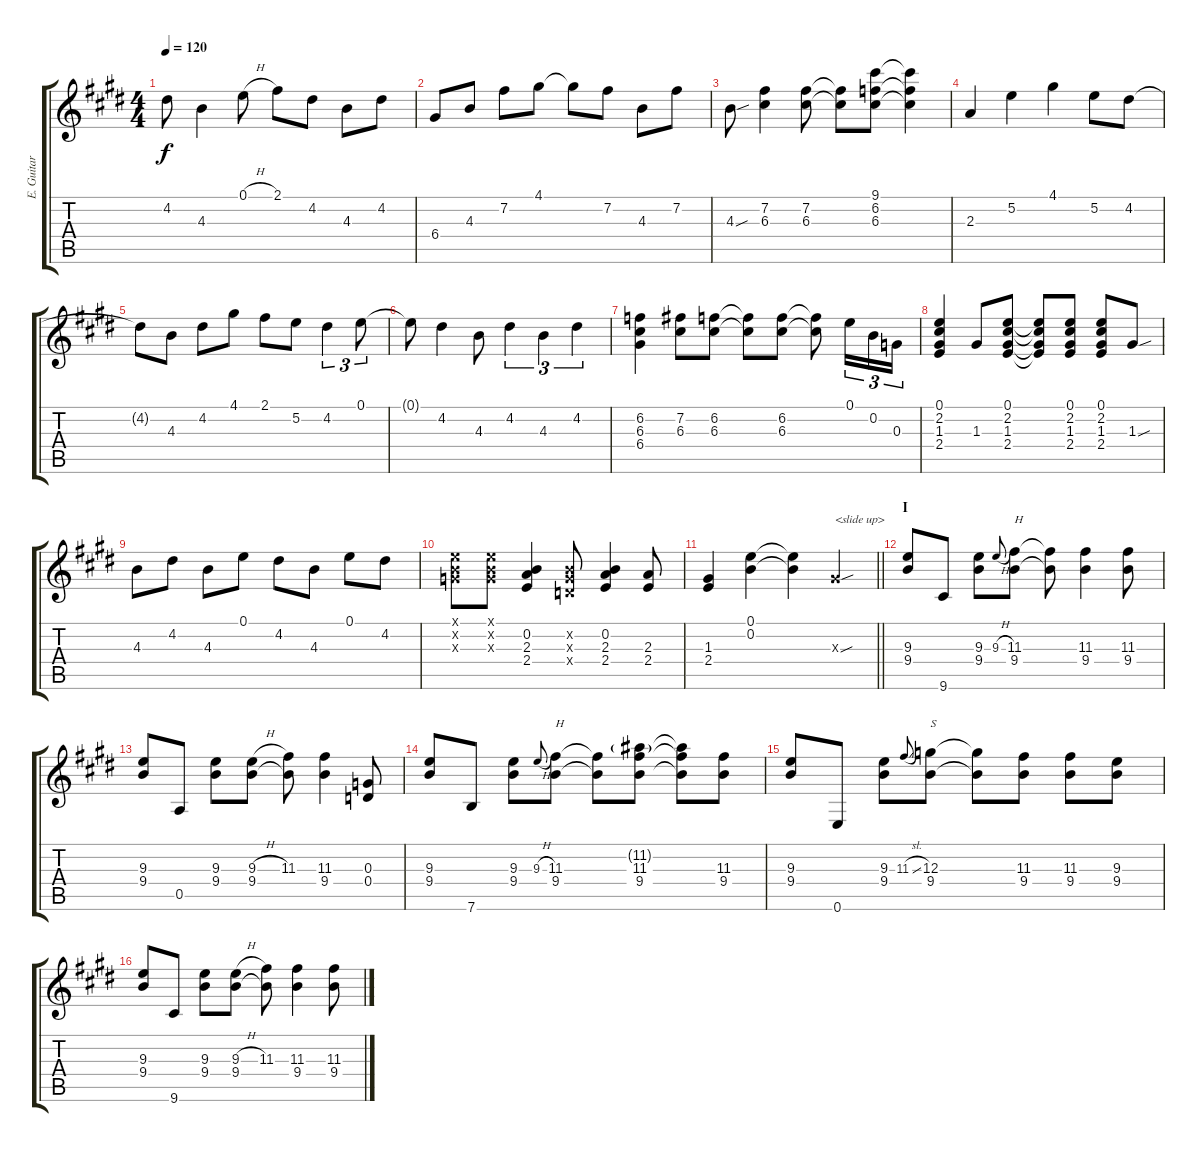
\track ("E. Guitar I" "E. Guitar ") {instrument electricguitarclean}
\staff {score tabs}
\tuning (E4 B3 G3 D3 A2 E2) {hide}
\ts (4 4)
\tempo 120
\clef g2
\ks e
4.2.8{dy f} 4.3.4 0.1{h}.8 2.1.8 4.2.8 4.3.8 4.2.8 |
6.4.8 4.3.8 7.2.8 4.1.8 4.1{t}.8 7.2.8 4.3.8 7.2.8 |
4.3{sou}.8 (7.2 6.3).4 (7.2 6.3).8 (7.2{t} 6.3{t}).8 (9.1 6.2 6.3).8 (9.1{t} 6.2{t} 6.3{t}).4 |
2.3.4 5.2.4 4.1.4 5.2.8 4.2.8 |
4.2{t}.8 4.3.8 4.2.8 4.1.8 2.1.8 5.2.8 4.2.4{tu (3 2)} 0.1.8{tu (3 2)} |
0.1{t}.8 4.2.4 4.3.8 4.2.4{tu (3 2)} 4.3.4{tu (3 2)} 4.2.4{tu (3 2)} |
(6.2 6.3 6.4).4 (7.2 6.3).8 (6.2 6.3).8 (6.2{t} 6.3{t}).8 (6.2 6.3).8 (6.2{t} 6.3{t}).8 0.1.16{tu (3 2)} 0.2.16{tu (3 2)} 0.3.16{tu (3 2)} |
(0.1 2.2 1.3 2.4).4 1.3.8 (0.1 2.2 1.3 2.4).8 (0.1{t} 2.2{t} 1.3{t} 2.4{t}).8 (0.1 2.2 1.3 2.4).8 (0.1 2.2 1.3 2.4).8 1.3{sou}.8 |
4.3.8 4.2.8 4.3.8 0.1.8 4.2.8 4.3.8 0.1.8 4.2.8 |
(0.1{x} 0.2{x} 0.3{x}).8 (0.1{x} 0.2{x} 0.3{x}).8 (0.2 2.3 2.4).4 (0.2{x} 0.3{x} 0.4{x}).8 (0.2 2.3 2.4).4 (2.3 2.4).8 |
\barLineRight lightlight
(1.3 2.4).4 (0.1 0.2).4 (0.1{t} 0.2{t}).4 1.3{sou x}.4{txt "<slide up>"} |
\section ("" "I")
(9.3 9.4).8 9.6.8 (9.3 9.4).8 9.3{h}.8{gr onbeat} (11.3 9.4).8{txt "H"} (11.3{t} 9.4{t}).8 (11.3 9.4).4 (11.3 9.4).8 |
(9.3 9.4).8 0.5.8 (9.3 9.4).8 (9.3{h} 9.4).8 (11.3 9.4{t}).8 (11.3 9.4).4 (0.3 0.4).8 |
(9.3 9.4).8 7.6.8 (9.3 9.4).8 9.3{h}.8{gr onbeat} (11.3 9.4).8{txt "H"} (11.3{t} 9.4{t}).8 (11.2{g} 11.3 9.4).8 (11.2{t} 11.3{t} 9.4{t}).8 (11.3 9.4).8 |
(9.3 9.4).8 0.6.8 (9.3 9.4).8 11.3{sl}.8{gr onbeat} (12.3 9.4).8{txt "S"} (12.3{t} 9.4{t}).8 (11.3 9.4).8 (11.3 9.4).8 (9.3 9.4).8 |
(9.3 9.4).8 9.6.8 (9.3 9.4).8 (9.3{h} 9.4).8 (11.3 9.4{t}).8 (11.3 9.4).4 (11.3 9.4).8
